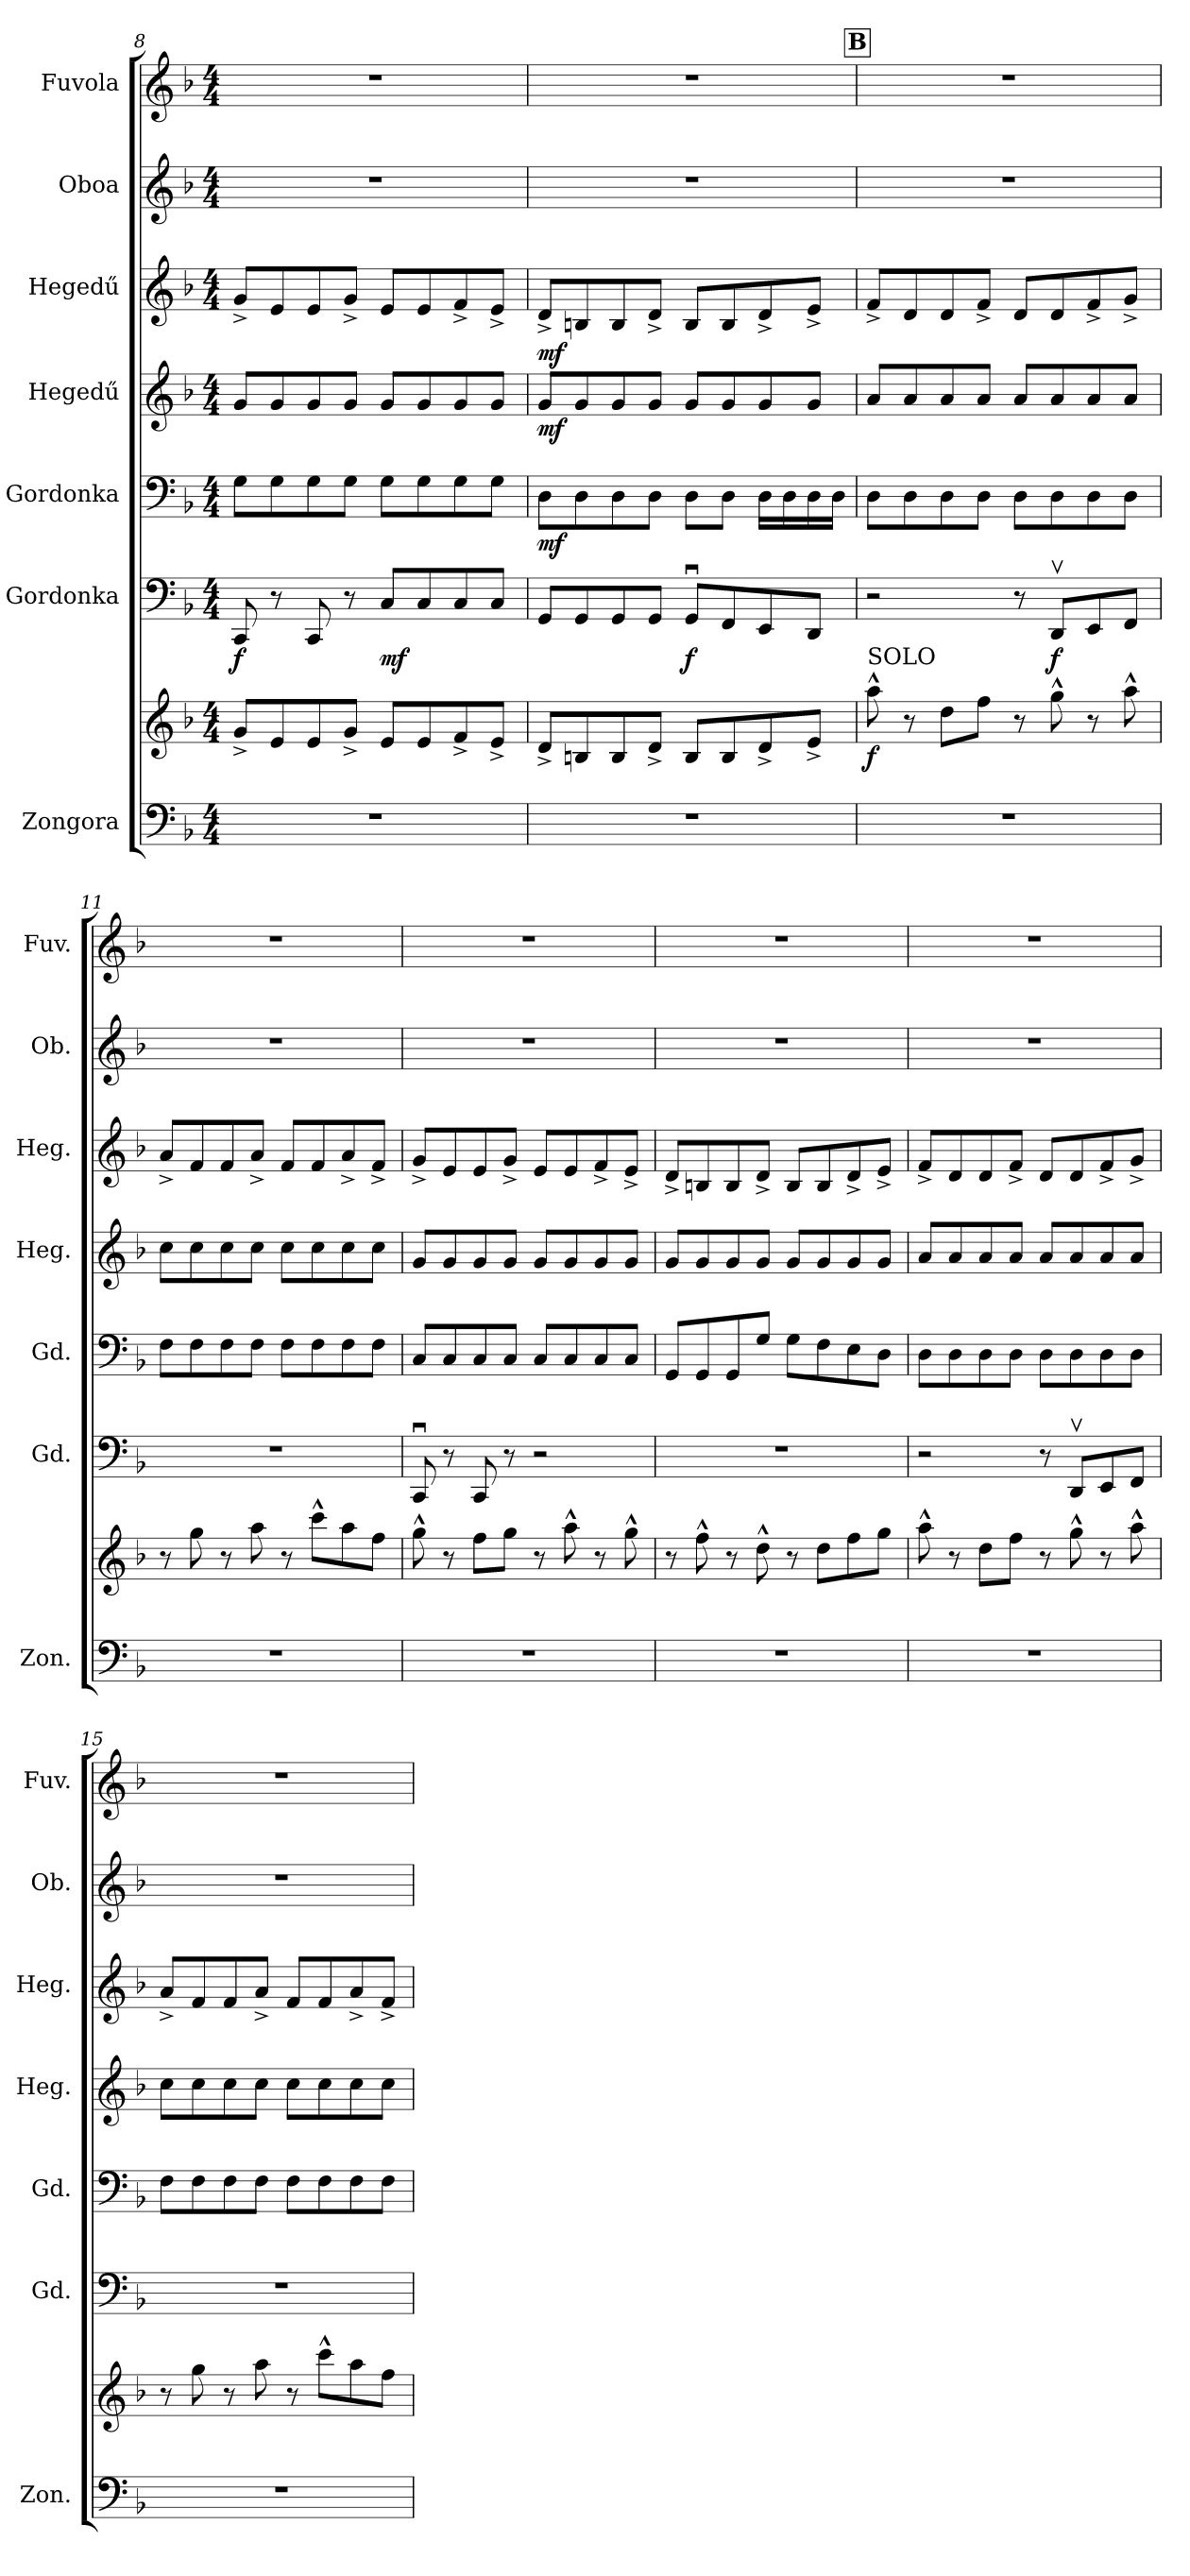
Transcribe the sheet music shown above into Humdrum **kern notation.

**kern	**kern	**dynam	**kern	**dynam	**kern	**dynam	**kern	**dynam	**kern	**dynam	**kern	**kern
*part7	*part7	*part7	*part6	*part6	*part5	*part5	*part4	*part4	*part3	*part3	*part2	*part1
*staff8	*staff7	*staff7/8	*staff6	*staff6	*staff5	*staff5	*staff4	*staff4	*staff3	*staff3	*staff2	*staff1
*I"Zongora	*	*	*I"Gordonka	*	*I"Gordonka	*	*I"Hegedű	*	*I"Hegedű	*	*I"Oboa	*I"Fuvola
*I'Zon.	*	*	*I'Gd.	*	*I'Gd.	*	*I'Heg.	*	*I'Heg.	*	*I'Ob.	*I'Fuv.
*clefF4	*clefG2	*	*clefF4	*	*clefF4	*	*clefG2	*	*clefG2	*	*clefG2	*clefG2
*k[b-]	*k[b-]	*	*k[b-]	*	*k[b-]	*	*k[b-]	*	*k[b-]	*	*k[b-]	*k[b-]
*M4/4	*M4/4	*	*M4/4	*	*M4/4	*	*M4/4	*	*M4/4	*	*M4/4	*M4/4
=8	=8	=8	=8	=8	=8	=8	=8	=8	=8	=8	=8	=8
!	!	!	!	!LO:DY:b	!	!	!	!	!	!	!	!
1r	8g^/L	.	8CC/	f	8G\L	.	8g/L	.	8g^/L	.	1r	1r
.	8e/	.	8r	.	8G\	.	8g/	.	8e/	.	.	.
.	8e/	.	8CC/	.	8G\	.	8g/	.	8e/	.	.	.
.	8g^/J	.	8r	.	8G\J	.	8g/J	.	8g^/J	.	.	.
!	!	!	!	!LO:DY:b	!	!	!	!	!	!	!	!
.	8e/L	.	8C/L	mf	8G\L	.	8g/L	.	8e/L	.	.	.
.	8e/	.	8C/	.	8G\	.	8g/	.	8e/	.	.	.
.	8f^/	.	8C/	.	8G\	.	8g/	.	8f^/	.	.	.
.	8e^/J	.	8C/J	.	8G\J	.	8g/J	.	8e^/J	.	.	.
=9	=9	=9	=9	=9	=9	=9	=9	=9	=9	=9	=9	=9
!	!	!	!	!	!	!LO:DY:b	!	!LO:DY:b	!	!LO:DY:b	!	!
1r	8d^/L	.	8GG/L	.	8D\L	mf	8g/L	mf	8d^/L	mf	1r	1r
.	8Bn/	.	8GG/	.	8D\	.	8g/	.	8Bn/	.	.	.
.	8B/	.	8GG/	.	8D\	.	8g/	.	8B/	.	.	.
.	8d^/J	.	8GG/J	.	8D\J	.	8g/J	.	8d^/J	.	.	.
!	!	!	!	!LO:DY:b	!	!	!	!	!	!	!	!
.	8B/L	.	8GGu/L	f	8D\L	.	8g/L	.	8B/L	.	.	.
.	8B/	.	8FF/	.	8D\J	.	8g/	.	8B/	.	.	.
.	8d^/	.	8EE/	.	16D\LL	.	8g/	.	8d^/	.	.	.
.	.	.	.	.	16D\	.	.	.	.	.	.	.
.	8e^/J	.	8DD/J	.	16D\	.	8g/J	.	8e^/J	.	.	.
.	.	.	.	.	16D\JJ	.	.	.	.	.	.	.
!!LO:REH:place=s1:a:B:fs=14:t=B
=10	=10	=10	=10	=10	=10	=10	=10	=10	=10	=10	=10	=10
!	!LO:TX:a:t=SOLO	!	!	!	!	!	!	!	!	!	!	!
!	!	!LO:DY:b	!	!	!	!	!	!	!	!	!	!
1r	8aa^^\	f	2r	.	8D\L	.	8a/L	.	8f^/L	.	1r	1r
.	8r	.	.	.	8D\	.	8a/	.	8d/	.	.	.
.	8dd\L	.	.	.	8D\	.	8a/	.	8d/	.	.	.
.	8ff\J	.	.	.	8D\J	.	8a/J	.	8f^/J	.	.	.
.	8r	.	8r	.	8D\L	.	8a/L	.	8d/L	.	.	.
!	!	!	!	!LO:DY:b	!	!	!	!	!	!	!	!
.	8gg^^\	.	8DDv/L	f	8D\	.	8a/	.	8d/	.	.	.
.	8r	.	8EE/	.	8D\	.	8a/	.	8f^/	.	.	.
.	8aa^^\	.	8FF/J	.	8D\J	.	8a/J	.	8g^/J	.	.	.
=11	=11	=11	=11	=11	=11	=11	=11	=11	=11	=11	=11	=11
1r	8r	.	1r	.	8F\L	.	8cc\L	.	8a^/L	.	1r	1r
.	8gg\	.	.	.	8F\	.	8cc\	.	8f/	.	.	.
.	8r	.	.	.	8F\	.	8cc\	.	8f/	.	.	.
.	8aa\	.	.	.	8F\J	.	8cc\J	.	8a^/J	.	.	.
.	8r	.	.	.	8F\L	.	8cc\L	.	8f/L	.	.	.
.	8ccc^^\L	.	.	.	8F\	.	8cc\	.	8f/	.	.	.
.	8aa\	.	.	.	8F\	.	8cc\	.	8a^/	.	.	.
.	8ff\J	.	.	.	8F\J	.	8cc\J	.	8f^/J	.	.	.
=12	=12	=12	=12	=12	=12	=12	=12	=12	=12	=12	=12	=12
1r	8gg^^\	.	8CCu/	.	8C/L	.	8g/L	.	8g^/L	.	1r	1r
.	8r	.	8r	.	8C/	.	8g/	.	8e/	.	.	.
.	8ff\L	.	8CC/	.	8C/	.	8g/	.	8e/	.	.	.
.	8gg\J	.	8r	.	8C/J	.	8g/J	.	8g^/J	.	.	.
.	8r	.	2r	.	8C/L	.	8g/L	.	8e/L	.	.	.
.	8aa^^\	.	.	.	8C/	.	8g/	.	8e/	.	.	.
.	8r	.	.	.	8C/	.	8g/	.	8f^/	.	.	.
.	8gg^^\	.	.	.	8C/J	.	8g/J	.	8e^/J	.	.	.
=13	=13	=13	=13	=13	=13	=13	=13	=13	=13	=13	=13	=13
1r	8r	.	1r	.	8GG/L	.	8g/L	.	8d^/L	.	1r	1r
.	8ff^^\	.	.	.	8GG/	.	8g/	.	8Bn/	.	.	.
.	8r	.	.	.	8GG/	.	8g/	.	8B/	.	.	.
.	8dd^^\	.	.	.	8G/J	.	8g/J	.	8d^/J	.	.	.
.	8r	.	.	.	8G\L	.	8g/L	.	8B/L	.	.	.
.	8dd\L	.	.	.	8F\	.	8g/	.	8B/	.	.	.
.	8ff\	.	.	.	8E\	.	8g/	.	8d^/	.	.	.
.	8gg\J	.	.	.	8D\J	.	8g/J	.	8e^/J	.	.	.
!!LO:PB:g=z
=14	=14	=14	=14	=14	=14	=14	=14	=14	=14	=14	=14	=14
1r	8aa^^\	.	2r	.	8D\L	.	8a/L	.	8f^/L	.	1r	1r
.	8r	.	.	.	8D\	.	8a/	.	8d/	.	.	.
.	8dd\L	.	.	.	8D\	.	8a/	.	8d/	.	.	.
.	8ff\J	.	.	.	8D\J	.	8a/J	.	8f^/J	.	.	.
.	8r	.	8r	.	8D\L	.	8a/L	.	8d/L	.	.	.
.	8gg^^\	.	8DDv/L	.	8D\	.	8a/	.	8d/	.	.	.
.	8r	.	8EE/	.	8D\	.	8a/	.	8f^/	.	.	.
.	8aa^^\	.	8FF/J	.	8D\J	.	8a/J	.	8g^/J	.	.	.
=15	=15	=15	=15	=15	=15	=15	=15	=15	=15	=15	=15	=15
1r	8r	.	1r	.	8F\L	.	8cc\L	.	8a^/L	.	1r	1r
.	8gg\	.	.	.	8F\	.	8cc\	.	8f/	.	.	.
.	8r	.	.	.	8F\	.	8cc\	.	8f/	.	.	.
.	8aa\	.	.	.	8F\J	.	8cc\J	.	8a^/J	.	.	.
.	8r	.	.	.	8F\L	.	8cc\L	.	8f/L	.	.	.
.	8ccc^^\L	.	.	.	8F\	.	8cc\	.	8f/	.	.	.
.	8aa\	.	.	.	8F\	.	8cc\	.	8a^/	.	.	.
.	8ff\J	.	.	.	8F\J	.	8cc\J	.	8f^/J	.	.	.
=	=	=	=	=	=	=	=	=	=	=	=	=
*-	*-	*-	*-	*-	*-	*-	*-	*-	*-	*-	*-	*-
